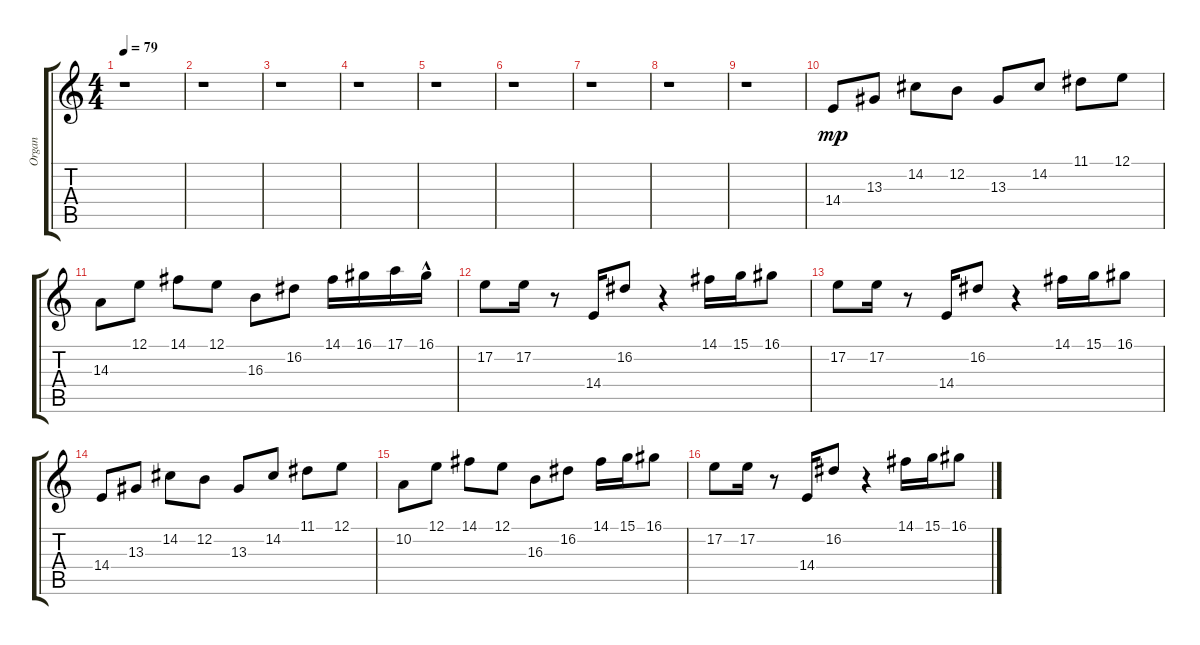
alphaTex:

\track ("Organ" "Organ") {instrument lead2sawtooth}
\staff {score tabs}
\tuning (E4 B3 G3 D3 A2 E2) {hide}
\ts (4 4)
\tempo 79
\clef g2
\ks c
r.1{dy mp} |
r.1 |
r.1 |
r.1 |
r.1 |
r.1 |
r.1 |
r.1 |
r.1 |
14.4.8 13.3.8 14.2.8 12.2.8 13.3.8 14.2.8 11.1.8 12.1.8 |
14.3.8 12.1.8 14.1.8 12.1.8 16.3.8 16.2.8 14.1.16 16.1.16 17.1.16 16.1{hac}.16 |
17.2.8 17.2.16 r.8 14.4.16 16.2.8 r.4 14.1.16 15.1.16 16.1.8 |
17.2.8 17.2.16 r.8 14.4.16 16.2.8 r.4 14.1.16 15.1.16 16.1.8 |
14.4.8 13.3.8 14.2.8 12.2.8 13.3.8 14.2.8 11.1.8 12.1.8 |
10.2.8 12.1.8 14.1.8 12.1.8 16.3.8 16.2.8 14.1.16 15.1.16 16.1.8 |
17.2.8 17.2.16 r.8 14.4.16 16.2.8 r.4 14.1.16 15.1.16 16.1.8
